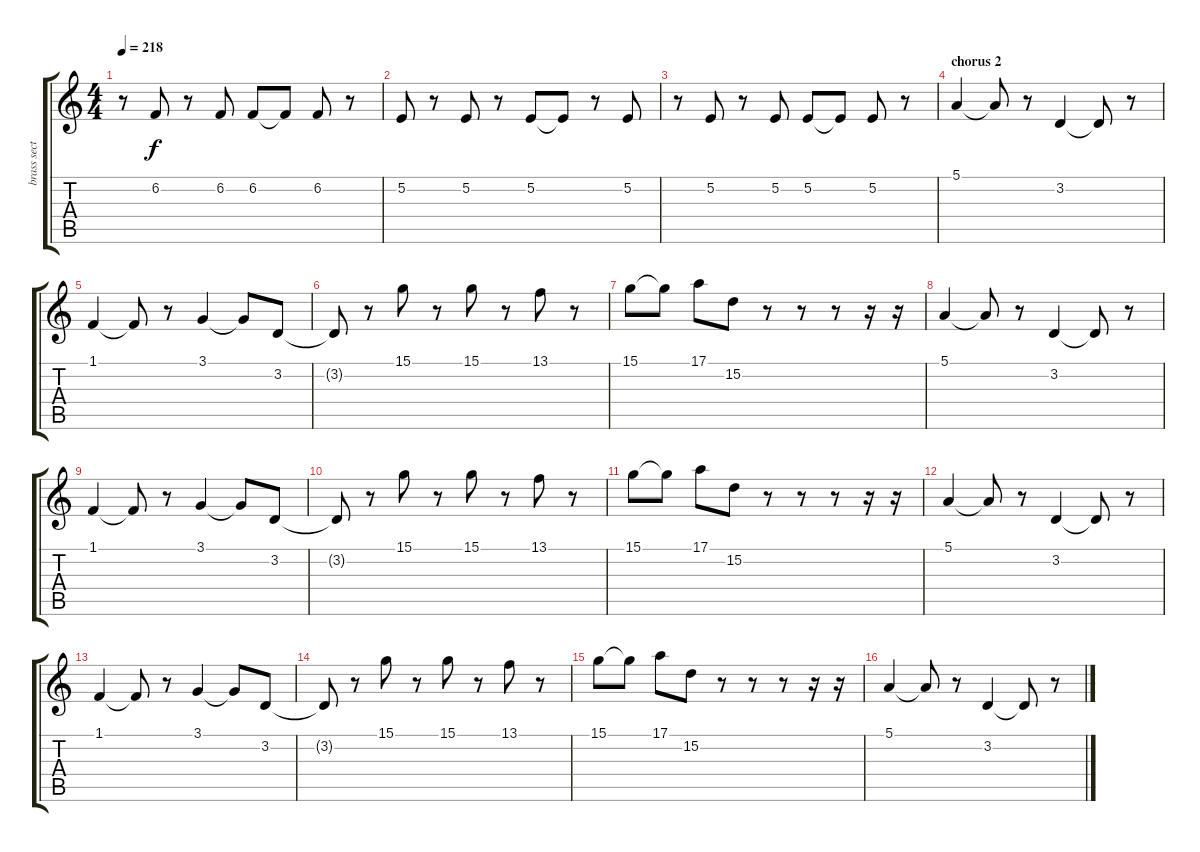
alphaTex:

\track ("brass section" "brass sect") {instrument brasssection}
\staff {score tabs}
\tuning (E4 B3 G3 D3 A2 E2) {hide}
\ts (4 4)
\tempo 218
\clef g2
\ks c
r.8{dy f} 6.2.8 r.8 6.2.8 6.2.8 6.2{t}.8 6.2.8 r.8 |
5.2.8 r.8 5.2.8 r.8 5.2.8 5.2{t}.8 r.8 5.2.8 |
r.8 5.2.8 r.8 5.2.8 5.2.8 5.2{t}.8 5.2.8 r.8 |
\section ("" "chorus 2")
5.1.4{balance 4} 5.1{t}.8 r.8 3.2.4 3.2{t}.8 r.8 |
1.1.4 1.1{t}.8 r.8 3.1.4 3.1{t}.8 3.2.8 |
3.2{t}.8 r.8 15.1.8{balance 12} r.8 15.1.8 r.8 13.1.8 r.8 |
15.1.8 15.1{t}.8 17.1.8 15.2.8 r.8 r.8 r.8 r.16 r.16 |
5.1.4{balance 4} 5.1{t}.8 r.8 3.2.4 3.2{t}.8 r.8 |
1.1.4 1.1{t}.8 r.8 3.1.4 3.1{t}.8 3.2.8 |
3.2{t}.8 r.8 15.1.8{balance 12} r.8 15.1.8 r.8 13.1.8 r.8 |
15.1.8 15.1{t}.8 17.1.8 15.2.8 r.8 r.8 r.8 r.16 r.16 |
5.1.4{balance 4} 5.1{t}.8 r.8 3.2.4 3.2{t}.8 r.8 |
1.1.4 1.1{t}.8 r.8 3.1.4 3.1{t}.8 3.2.8 |
3.2{t}.8 r.8 15.1.8{balance 12} r.8 15.1.8 r.8 13.1.8 r.8 |
15.1.8 15.1{t}.8 17.1.8 15.2.8 r.8 r.8 r.8 r.16 r.16 |
5.1.4{balance 4} 5.1{t}.8 r.8 3.2.4 3.2{t}.8 r.8
